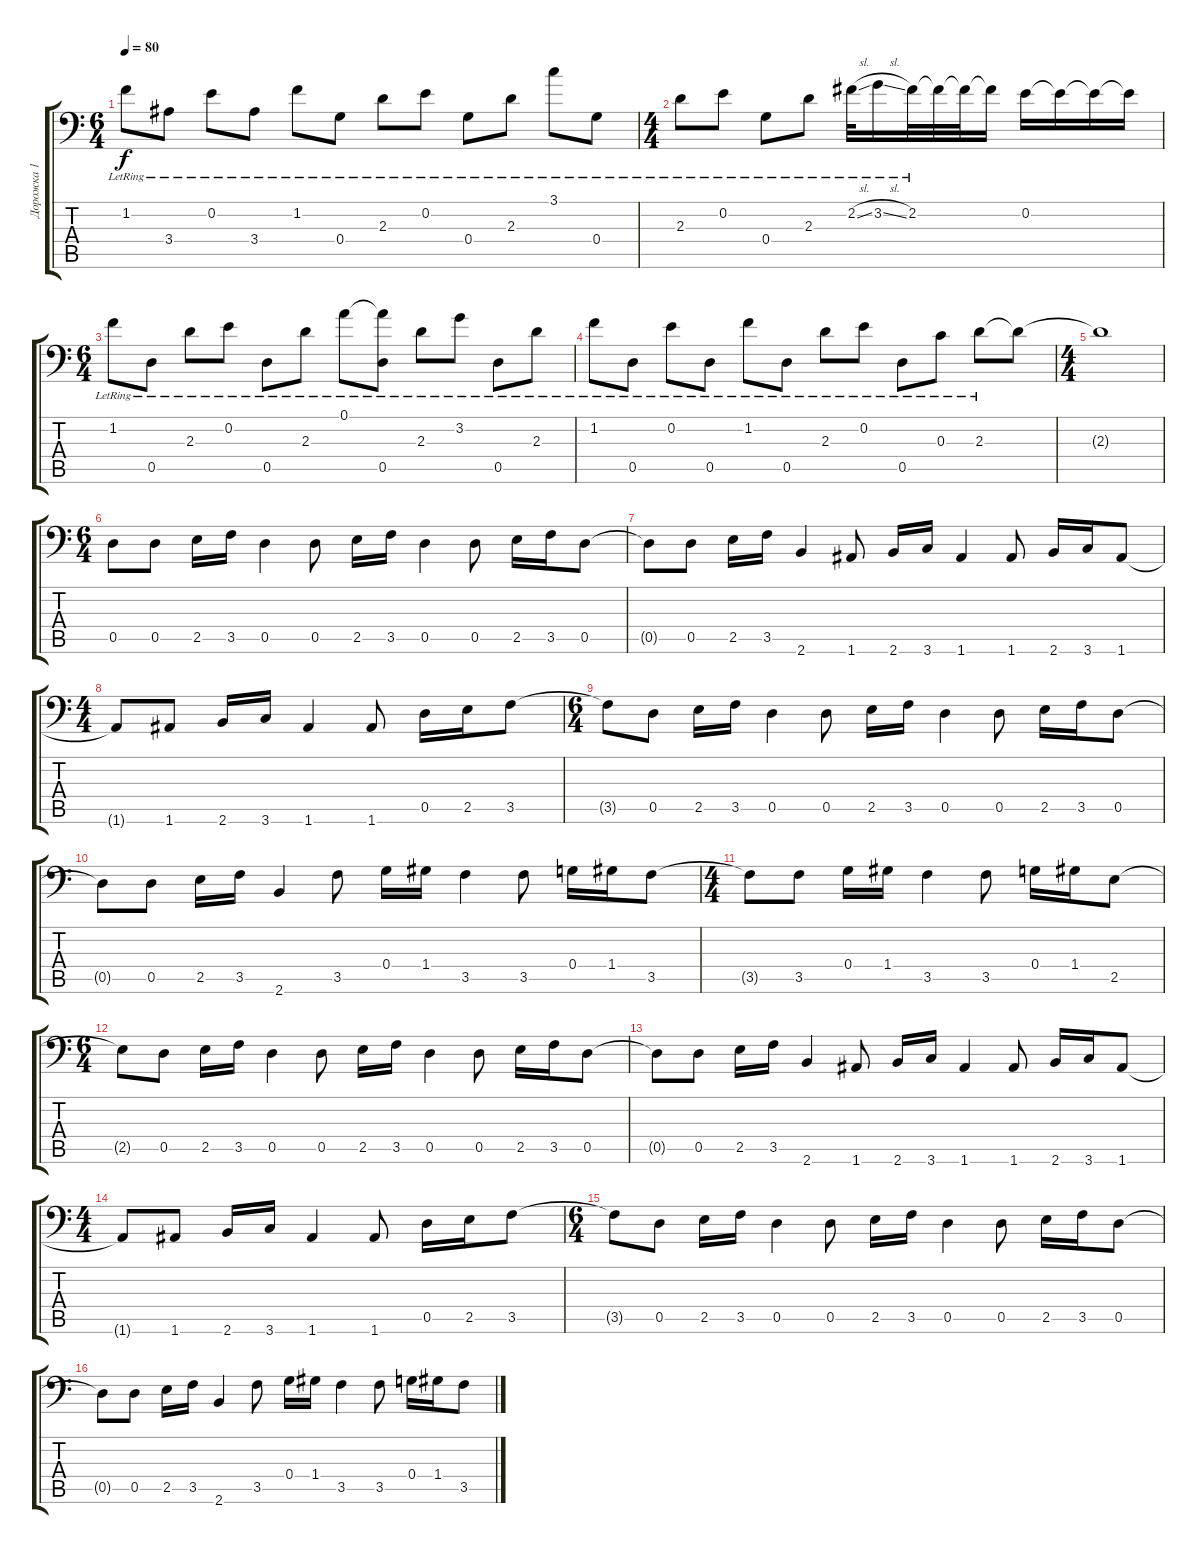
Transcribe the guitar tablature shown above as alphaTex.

\track ("Дорожка 1" "Дорожка 1") {instrument distortionguitar}
\staff {score tabs}
\tuning (A3 E3 C3 G2 D2 A1) {hide}
\ts (6 4)
\tempo 80
\clef f4
\ks c
1.2{lr}.8{dy f} 3.4{lr}.8 0.2{lr}.8 3.4{lr}.8 1.2{lr}.8 0.4{lr}.8 2.3{lr}.8 0.2{lr}.8 0.4{lr}.8 2.3{lr}.8 3.1{lr}.8 0.4{lr}.8 |
\ts (4 4)
2.3{lr}.8 0.2{lr}.8 0.4{lr}.8 2.3{lr}.8 2.2{sl lr}.32 3.2{sl lr}.16 2.2{lr}.32 2.2{t}.32 2.2{t}.32 2.2{t}.16 0.2.16 0.2{t}.16 0.2{t}.16 0.2{t}.16 |
\ts (6 4)
1.2{lr}.8{instrument electricguitarclean} 0.5{lr}.8 2.3{lr}.8 0.2{lr}.8 0.5{lr}.8 2.3{lr}.8 0.1{lr}.8 (0.1{t} 0.5{lr}).8 2.3{lr}.8 3.2{lr}.8 0.5{lr}.8 2.3{lr}.8 |
1.2{lr}.8 0.5{lr}.8 0.2{lr}.8 0.5{lr}.8 1.2{lr}.8 0.5{lr}.8 2.3{lr}.8 0.2{lr}.8 0.5{lr}.8 0.3{lr}.8 2.3{lr}.8 2.3{t}.8 |
\ts (4 4)
2.3{t}.1 |
\ts (6 4)
0.5.8{instrument distortionguitar} 0.5.8 2.5.16 3.5.16 0.5.4 0.5.8 2.5.16 3.5.16 0.5.4 0.5.8 2.5.16 3.5.16 0.5.8 |
0.5{t}.8 0.5.8 2.5.16 3.5.16 2.6.4 1.6.8 2.6.16 3.6.16 1.6.4 1.6.8 2.6.16 3.6.16 1.6.8 |
\ts (4 4)
1.6{t}.8 1.6.8 2.6.16 3.6.16 1.6.4 1.6.8 0.5.16 2.5.16 3.5.8 |
\ts (6 4)
3.5{t}.8{instrument distortionguitar} 0.5.8 2.5.16 3.5.16 0.5.4 0.5.8 2.5.16 3.5.16 0.5.4 0.5.8 2.5.16 3.5.16 0.5.8 |
0.5{t}.8 0.5.8 2.5.16 3.5.16 2.6.4 3.5.8 0.4.16 1.4.16 3.5.4 3.5.8 0.4.16 1.4.16 3.5.8 |
\ts (4 4)
3.5{t}.8 3.5.8 0.4.16 1.4.16 3.5.4 3.5.8 0.4.16 1.4.16 2.5.8 |
\ts (6 4)
2.5{t}.8 0.5.8 2.5.16 3.5.16 0.5.4 0.5.8 2.5.16 3.5.16 0.5.4 0.5.8 2.5.16 3.5.16 0.5.8 |
0.5{t}.8 0.5.8 2.5.16 3.5.16 2.6.4 1.6.8 2.6.16 3.6.16 1.6.4 1.6.8 2.6.16 3.6.16 1.6.8 |
\ts (4 4)
1.6{t}.8 1.6.8 2.6.16 3.6.16 1.6.4 1.6.8 0.5.16 2.5.16 3.5.8 |
\ts (6 4)
3.5{t}.8{instrument distortionguitar} 0.5.8 2.5.16 3.5.16 0.5.4 0.5.8 2.5.16 3.5.16 0.5.4 0.5.8 2.5.16 3.5.16 0.5.8 |
0.5{t}.8 0.5.8 2.5.16 3.5.16 2.6.4 3.5.8 0.4.16 1.4.16 3.5.4 3.5.8 0.4.16 1.4.16 3.5.8
